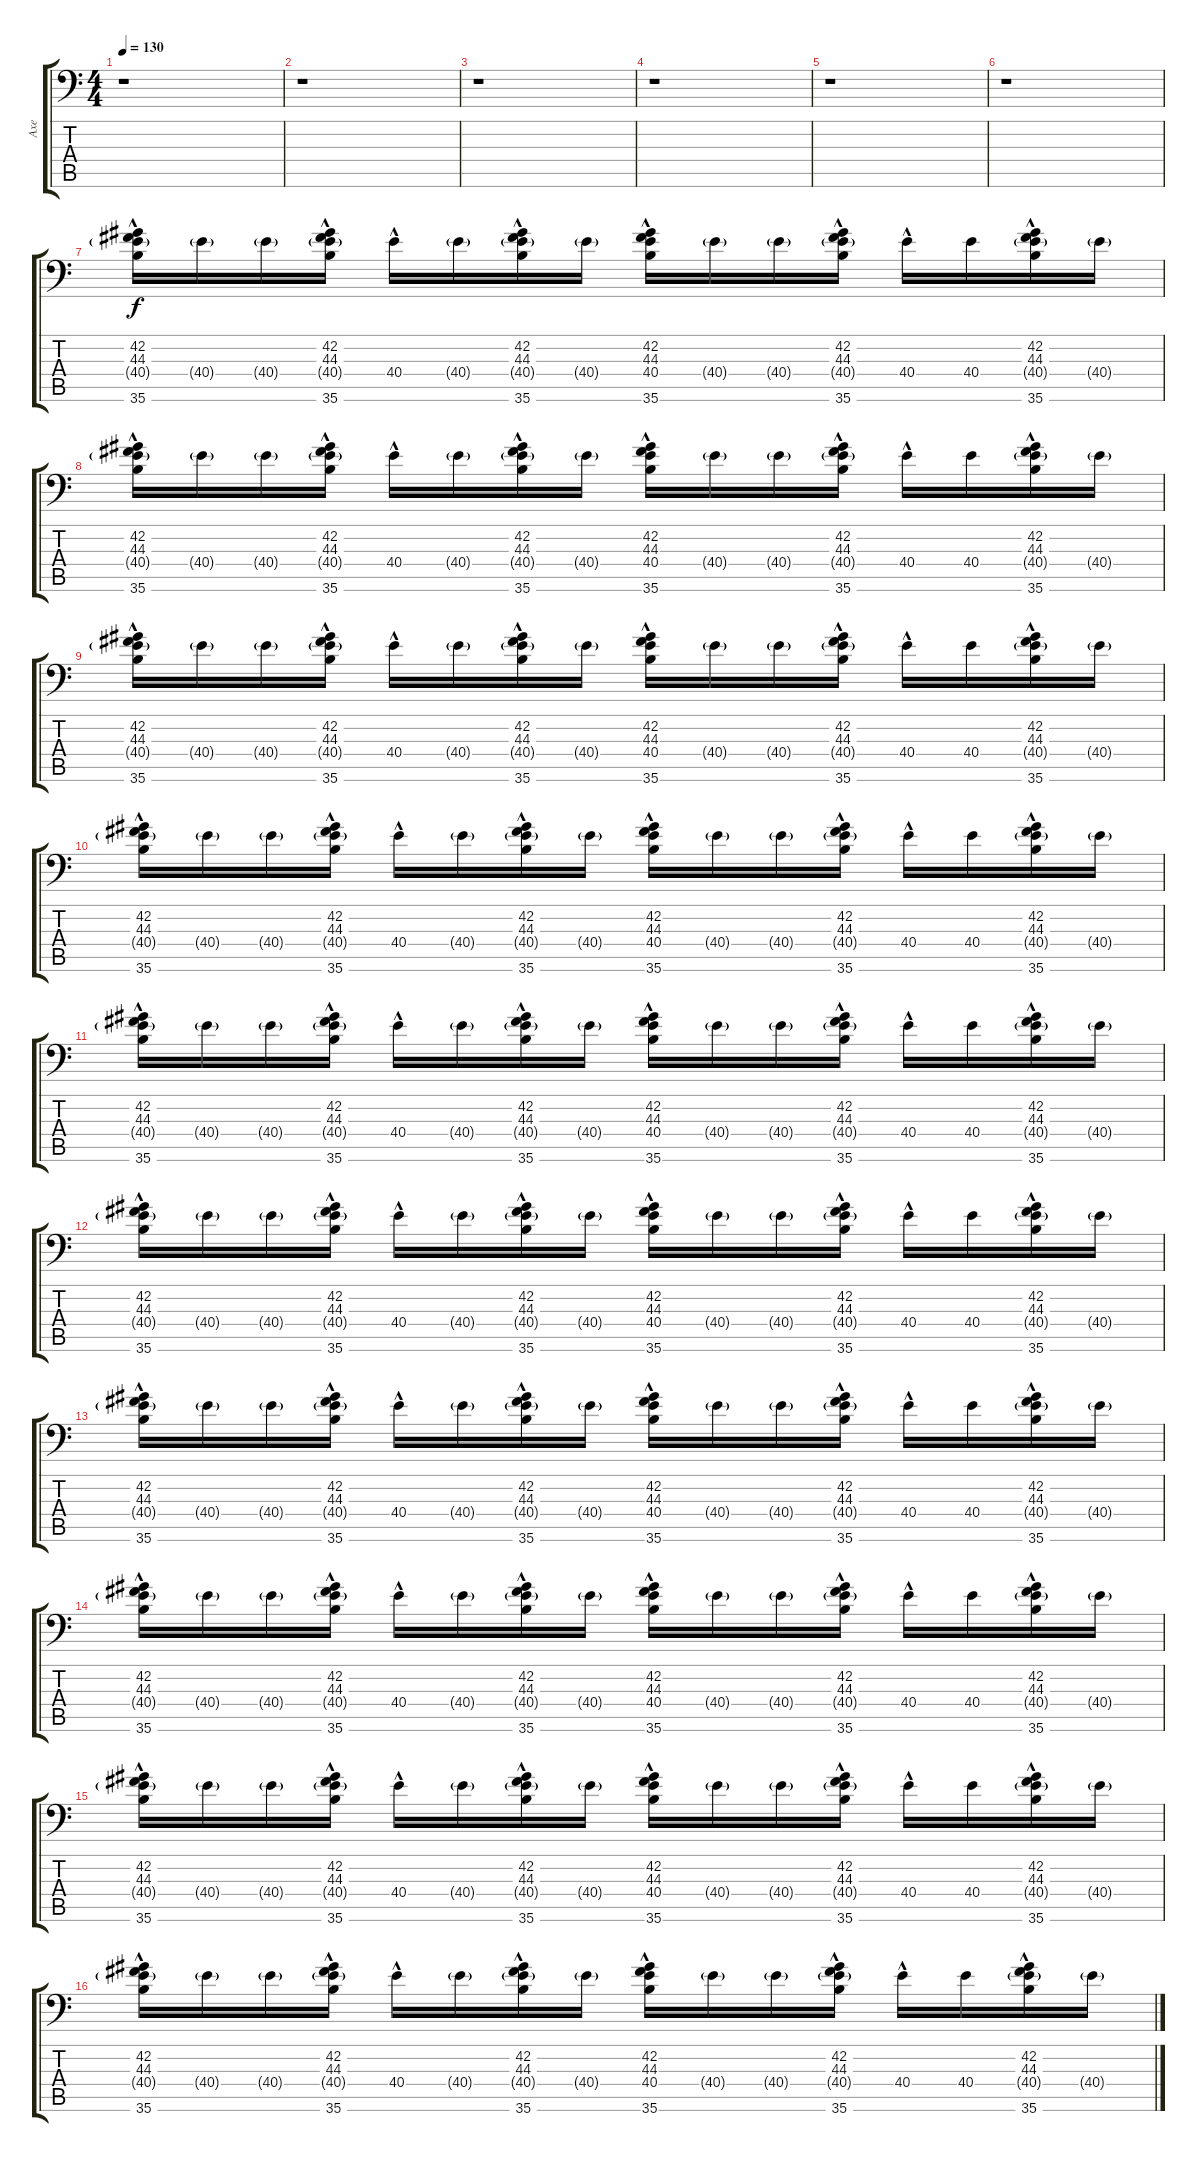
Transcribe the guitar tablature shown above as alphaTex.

\track ("Axe" "Axe") {instrument acousticgrandpiano}
\staff {score tabs}
\tuning (C-1 C-1 C-1 C-1 C-1 C-1) {hide}
\ts (4 4)
\tempo 130
\clef f4
\ks c
r.1{dy f} |
r.1 |
r.1 |
r.1 |
r.1 |
r.1 |
(42.2{hac} 44.3{hac} 40.4{g} 35.6{hac}).16 40.4{g}.16 40.4{g}.16 (42.2{hac} 44.3{hac} 40.4{g} 35.6{hac}).16 40.4{hac}.16 40.4{g}.16 (42.2{hac} 44.3{hac} 40.4{g} 35.6{hac}).16 40.4{g}.16 (42.2{hac} 44.3{hac} 40.4 35.6{hac}).16 40.4{g}.16 40.4{g}.16 (42.2{hac} 44.3{hac} 40.4{g} 35.6{hac}).16 40.4{hac}.16 40.4.16 (42.2{hac} 44.3{hac} 40.4{g} 35.6{hac}).16 40.4{g}.16 |
(42.2{hac} 44.3{hac} 40.4{g} 35.6{hac}).16 40.4{g}.16 40.4{g}.16 (42.2{hac} 44.3{hac} 40.4{g} 35.6{hac}).16 40.4{hac}.16 40.4{g}.16 (42.2{hac} 44.3{hac} 40.4{g} 35.6{hac}).16 40.4{g}.16 (42.2{hac} 44.3{hac} 40.4 35.6{hac}).16 40.4{g}.16 40.4{g}.16 (42.2{hac} 44.3{hac} 40.4{g} 35.6{hac}).16 40.4{hac}.16 40.4.16 (42.2{hac} 44.3{hac} 40.4{g} 35.6{hac}).16 40.4{g}.16 |
(42.2{hac} 44.3{hac} 40.4{g} 35.6{hac}).16 40.4{g}.16 40.4{g}.16 (42.2{hac} 44.3{hac} 40.4{g} 35.6{hac}).16 40.4{hac}.16 40.4{g}.16 (42.2{hac} 44.3{hac} 40.4{g} 35.6{hac}).16 40.4{g}.16 (42.2{hac} 44.3{hac} 40.4 35.6{hac}).16 40.4{g}.16 40.4{g}.16 (42.2{hac} 44.3{hac} 40.4{g} 35.6{hac}).16 40.4{hac}.16 40.4.16 (42.2{hac} 44.3{hac} 40.4{g} 35.6{hac}).16 40.4{g}.16 |
(42.2{hac} 44.3{hac} 40.4{g} 35.6{hac}).16 40.4{g}.16 40.4{g}.16 (42.2{hac} 44.3{hac} 40.4{g} 35.6{hac}).16 40.4{hac}.16 40.4{g}.16 (42.2{hac} 44.3{hac} 40.4{g} 35.6{hac}).16 40.4{g}.16 (42.2{hac} 44.3{hac} 40.4 35.6{hac}).16 40.4{g}.16 40.4{g}.16 (42.2{hac} 44.3{hac} 40.4{g} 35.6{hac}).16 40.4{hac}.16 40.4.16 (42.2{hac} 44.3{hac} 40.4{g} 35.6{hac}).16 40.4{g}.16 |
(42.2{hac} 44.3{hac} 40.4{g} 35.6{hac}).16 40.4{g}.16 40.4{g}.16 (42.2{hac} 44.3{hac} 40.4{g} 35.6{hac}).16 40.4{hac}.16 40.4{g}.16 (42.2{hac} 44.3{hac} 40.4{g} 35.6{hac}).16 40.4{g}.16 (42.2{hac} 44.3{hac} 40.4 35.6{hac}).16 40.4{g}.16 40.4{g}.16 (42.2{hac} 44.3{hac} 40.4{g} 35.6{hac}).16 40.4{hac}.16 40.4.16 (42.2{hac} 44.3{hac} 40.4{g} 35.6{hac}).16 40.4{g}.16 |
(42.2{hac} 44.3{hac} 40.4{g} 35.6{hac}).16 40.4{g}.16 40.4{g}.16 (42.2{hac} 44.3{hac} 40.4{g} 35.6{hac}).16 40.4{hac}.16 40.4{g}.16 (42.2{hac} 44.3{hac} 40.4{g} 35.6{hac}).16 40.4{g}.16 (42.2{hac} 44.3{hac} 40.4 35.6{hac}).16 40.4{g}.16 40.4{g}.16 (42.2{hac} 44.3{hac} 40.4{g} 35.6{hac}).16 40.4{hac}.16 40.4.16 (42.2{hac} 44.3{hac} 40.4{g} 35.6{hac}).16 40.4{g}.16 |
(42.2{hac} 44.3{hac} 40.4{g} 35.6{hac}).16 40.4{g}.16 40.4{g}.16 (42.2{hac} 44.3{hac} 40.4{g} 35.6{hac}).16 40.4{hac}.16 40.4{g}.16 (42.2{hac} 44.3{hac} 40.4{g} 35.6{hac}).16 40.4{g}.16 (42.2{hac} 44.3{hac} 40.4 35.6{hac}).16 40.4{g}.16 40.4{g}.16 (42.2{hac} 44.3{hac} 40.4{g} 35.6{hac}).16 40.4{hac}.16 40.4.16 (42.2{hac} 44.3{hac} 40.4{g} 35.6{hac}).16 40.4{g}.16 |
(42.2{hac} 44.3{hac} 40.4{g} 35.6{hac}).16 40.4{g}.16 40.4{g}.16 (42.2{hac} 44.3{hac} 40.4{g} 35.6{hac}).16 40.4{hac}.16 40.4{g}.16 (42.2{hac} 44.3{hac} 40.4{g} 35.6{hac}).16 40.4{g}.16 (42.2{hac} 44.3{hac} 40.4 35.6{hac}).16 40.4{g}.16 40.4{g}.16 (42.2{hac} 44.3{hac} 40.4{g} 35.6{hac}).16 40.4{hac}.16 40.4.16 (42.2{hac} 44.3{hac} 40.4{g} 35.6{hac}).16 40.4{g}.16 |
(42.2{hac} 44.3{hac} 40.4{g} 35.6{hac}).16 40.4{g}.16 40.4{g}.16 (42.2{hac} 44.3{hac} 40.4{g} 35.6{hac}).16 40.4{hac}.16 40.4{g}.16 (42.2{hac} 44.3{hac} 40.4{g} 35.6{hac}).16 40.4{g}.16 (42.2{hac} 44.3{hac} 40.4 35.6{hac}).16 40.4{g}.16 40.4{g}.16 (42.2{hac} 44.3{hac} 40.4{g} 35.6{hac}).16 40.4{hac}.16 40.4.16 (42.2{hac} 44.3{hac} 40.4{g} 35.6{hac}).16 40.4{g}.16 |
(42.2{hac} 44.3{hac} 40.4{g} 35.6{hac}).16 40.4{g}.16 40.4{g}.16 (42.2{hac} 44.3{hac} 40.4{g} 35.6{hac}).16 40.4{hac}.16 40.4{g}.16 (42.2{hac} 44.3{hac} 40.4{g} 35.6{hac}).16 40.4{g}.16 (42.2{hac} 44.3{hac} 40.4 35.6{hac}).16 40.4{g}.16 40.4{g}.16 (42.2{hac} 44.3{hac} 40.4{g} 35.6{hac}).16 40.4{hac}.16 40.4.16 (42.2{hac} 44.3{hac} 40.4{g} 35.6{hac}).16 40.4{g}.16
